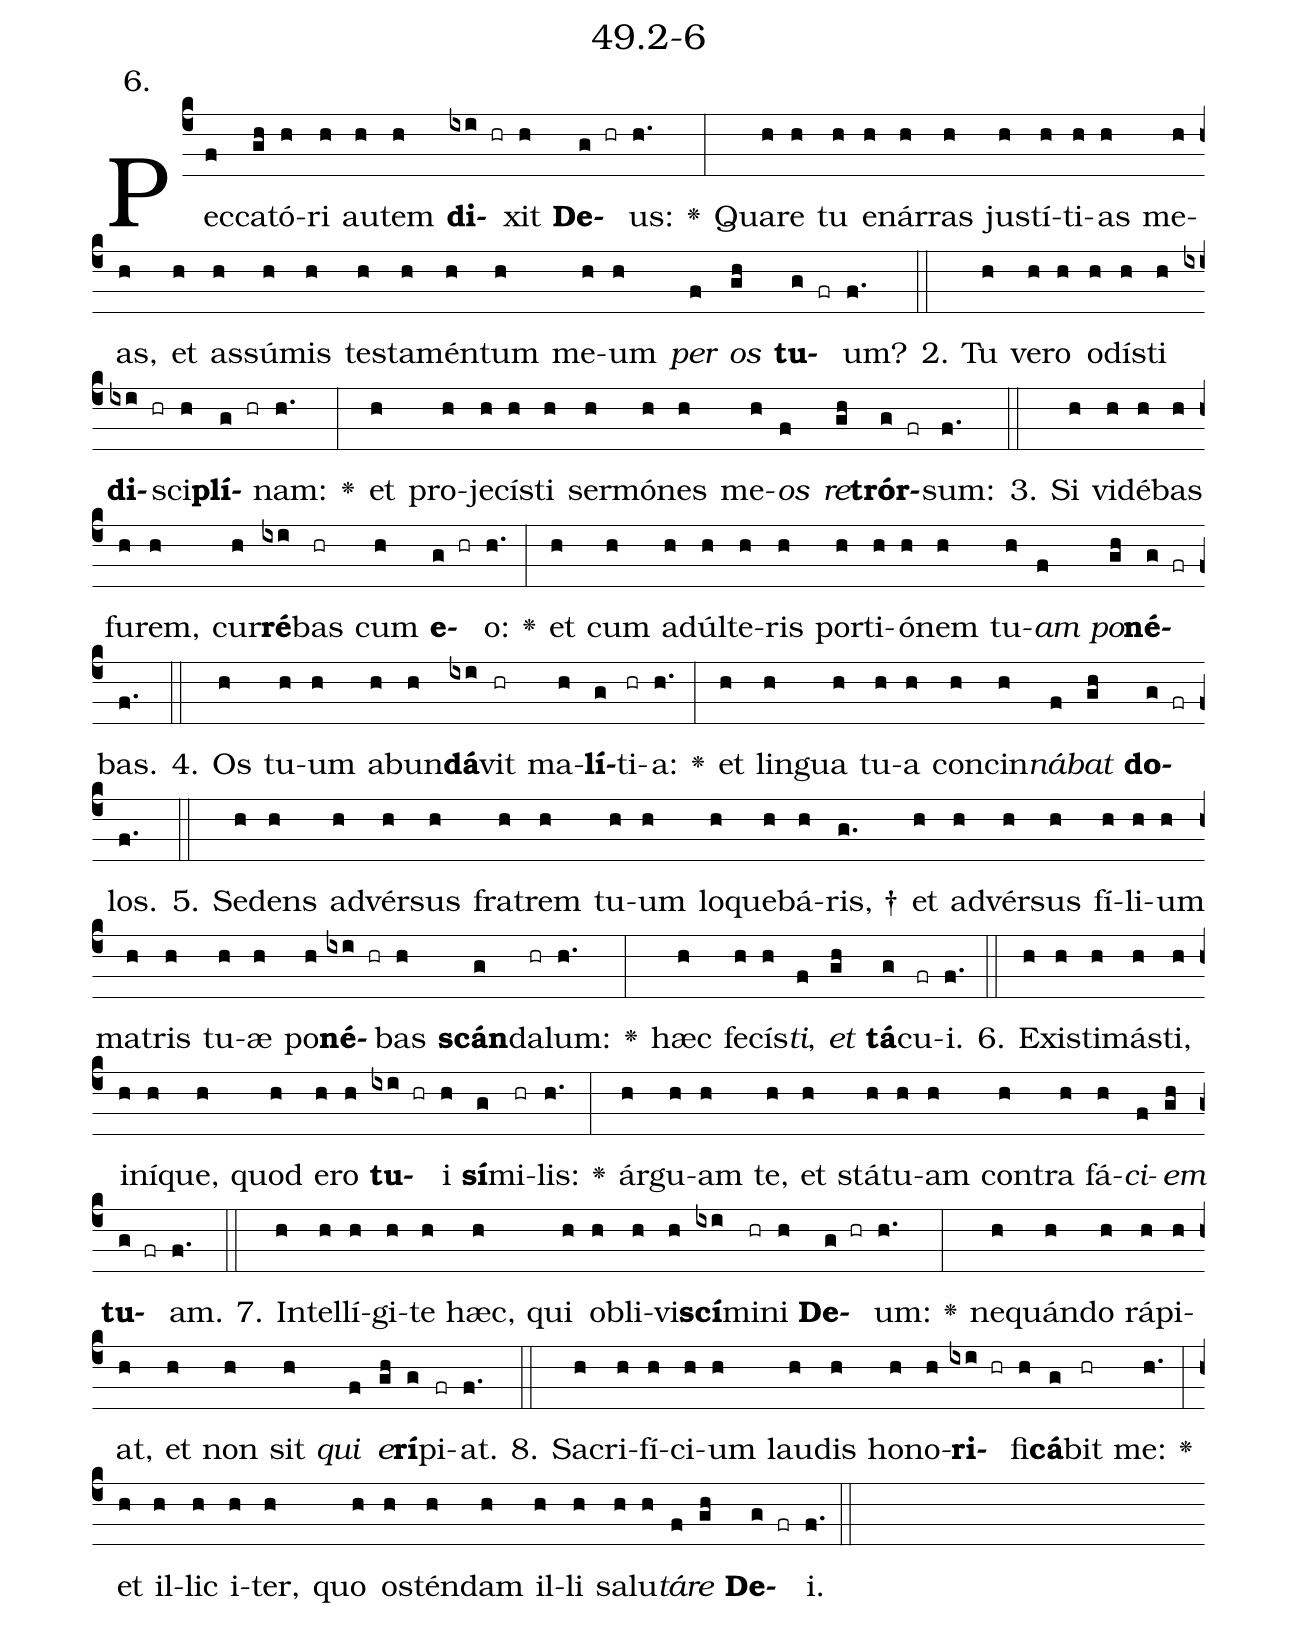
name: 49.2-6;
annotation: 6.;
%%
(c4)Pec(f)ca(gh)tó(h)ri(h) au(h)tem(h) <b>di</b>(ixi hr)xit(h) <b>De</b>(g hr)us:(h.) <v>\greheightstar</v>(:) Qua(h)re(h) tu(h) e(h)nár(h)ras(h) jus(h)tí(h)ti(h)as(h) me(h)as,(h) et(h) as(h)sú(h)mis(h) tes(h)ta(h)mén(h)tum(h) me(h)um(h) <i>per</i>(f) <i>os</i>(gh) <b>tu</b>(g fr)um?(f.) (::)
2. Tu(h) ve(h)ro(h) o(h)dís(h)ti(h) <b>di</b>(ixi hr)sci(h)<b>plí</b>(g hr)nam:(h.) <v>\greheightstar</v>(:) et(h) pro(h)je(h)cís(h)ti(h) ser(h)mó(h)nes(h) me(h)<i>os</i>(f) <i>re</i>(gh)<b>trór</b>(g fr)sum:(f.) (::)
3. Si(h) vi(h)dé(h)bas(h) fu(h)rem,(h) cur(h)<b>ré</b>(ixi)bas(hr) cum(h) <b>e</b>(g hr)o:(h.) <v>\greheightstar</v>(:) et(h) cum(h) ad(h)úl(h)te(h)ris(h) por(h)ti(h)ó(h)nem(h) tu(h)<i>am</i>(f) <i>po</i>(gh)<b>né</b>(g fr)bas.(f.) (::)
4. Os(h) tu(h)um(h) ab(h)un(h)<b>dá</b>(ixi)vit(hr) ma(h)<b>lí</b>(g)ti(hr)a:(h.) <v>\greheightstar</v>(:) et(h) lin(h)gua(h) tu(h)a(h) con(h)cin(h)<i>ná</i>(f)<i>bat</i>(gh) <b>do</b>(g fr)los.(f.) (::)
5. Se(h)dens(h) ad(h)vér(h)sus(h) fra(h)trem(h) tu(h)um(h) lo(h)que(h)bá(h)ris, †(g.) et(h) ad(h)vér(h)sus(h) fí(h)li(h)um(h) ma(h)tris(h) tu(h)æ(h) po(h)<b>né</b>(ixi hr)bas(h) <b>scán</b>(g)da(hr)lum:(h.) <v>\greheightstar</v>(:) hæc(h) fe(h)cís(h)<i>ti</i>,(f) <i>et</i>(gh) <b>tá</b>(g)cu(fr)i.(f.) (::)
6. Ex(h)is(h)ti(h)más(h)ti,(h) in(h)í(h)que,(h) quod(h) e(h)ro(h) <b>tu</b>(ixi hr)i(h) <b>sí</b>(g)mi(hr)lis:(h.) <v>\greheightstar</v>(:) ár(h)gu(h)am(h) te,(h) et(h) stá(h)tu(h)am(h) con(h)tra(h) fá(h)<i>ci</i>(f)<i>em</i>(gh) <b>tu</b>(g fr)am.(f.) (::)
7. In(h)tel(h)lí(h)gi(h)te(h) hæc,(h) qui(h) ob(h)li(h)vi(h)<b>scí</b>(ixi)mi(hr)ni(h) <b>De</b>(g hr)um:(h.) <v>\greheightstar</v>(:) ne(h)quán(h)do(h) rá(h)pi(h)at,(h) et(h) non(h) sit(h) <i>qui</i>(f) <i>e</i>(gh)<b>rí</b>(g)pi(fr)at.(f.) (::)
8. Sa(h)cri(h)fí(h)ci(h)um(h) lau(h)dis(h) ho(h)no(h)<b>ri</b>(ixi hr)fi(h)<b>cá</b>(g)bit(hr) me:(h.) <v>\greheightstar</v>(:) et(h) il(h)lic(h) i(h)ter,(h) quo(h) os(h)tén(h)dam(h) il(h)li(h) sa(h)lu(h)<i>tá</i>(f)<i>re</i>(gh) <b>De</b>(g fr)i.(f.) (::)
